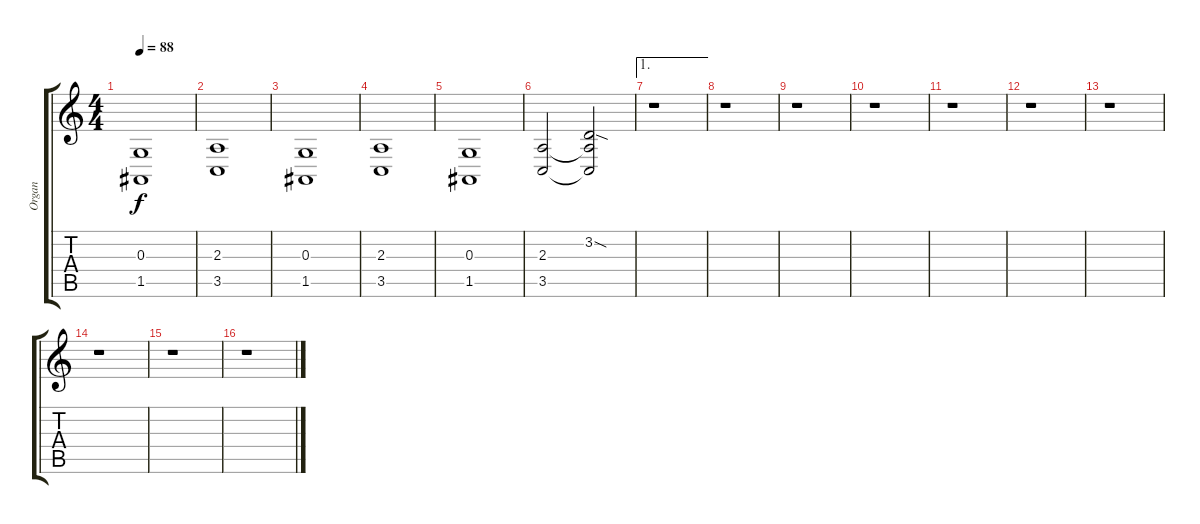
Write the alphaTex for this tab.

\track ("Organ" "Organ") {instrument drawbarorgan}
\staff {score tabs}
\tuning (E4 B3 G3 D3 A2 E2) {hide}
\ts (4 4)
\tempo 88
\clef g2
\ks c
(0.3 1.5).1{dy f} |
(2.3 3.5).1 |
(0.3 1.5).1 |
(2.3 3.5).1 |
(0.3 1.5).1 |
(2.3 3.5).2 (3.2{sod} 2.3{t} 3.5{t}).2 |
\ae 1
r.1 |
r.1 |
r.1 |
r.1 |
r.1 |
r.1 |
r.1 |
r.1 |
r.1 |
r.1
